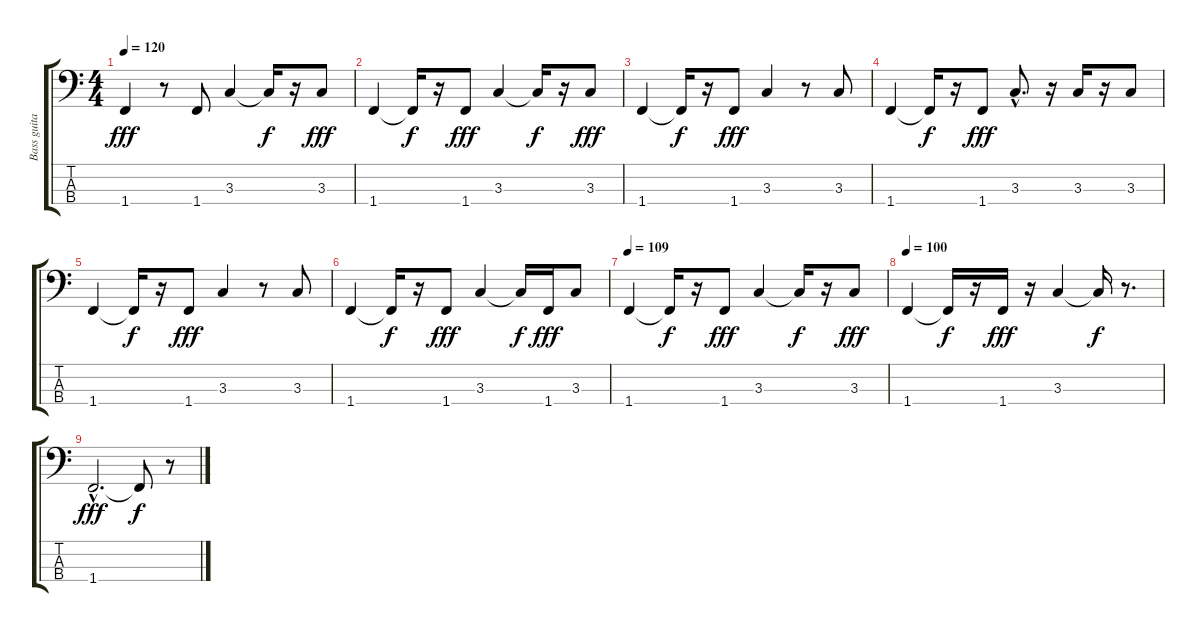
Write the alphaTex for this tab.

\track ("Bass guitar     " "Bass guita") {instrument electricbassfinger}
\staff {score tabs}
\tuning (G2 D2 A1 E1) {hide}
\ts (4 4)
\tempo 120
\clef f4
\ks c
1.4.4{dy fff} r.8 1.4.8 3.3.4 3.3{t}.16{dy f} r.16 3.3.8{dy fff} |
1.4.4 1.4{t}.16{dy f} r.16 1.4.8{dy fff} 3.3.4 3.3{t}.16{dy f} r.16 3.3.8{dy fff} |
1.4.4 1.4{t}.16{dy f} r.16 1.4.8{dy fff} 3.3.4 r.8 3.3.8 |
1.4.4 1.4{t}.16{dy f} r.16 1.4.8{dy fff} 3.3{hac}.8{d} r.16 3.3.16 r.16 3.3.8 |
1.4.4 1.4{t}.16{dy f} r.16 1.4.8{dy fff} 3.3.4 r.8 3.3.8 |
1.4.4 1.4{t}.16{dy f} r.16 1.4.8{dy fff} 3.3.4 3.3{t}.16{dy f} 1.4.16{dy fff} 3.3.8 |
\tempo 109
1.4.4 1.4{t}.16{dy f} r.16 1.4.8{dy fff} 3.3.4 3.3{t}.16{dy f} r.16 3.3.8{dy fff} |
\tempo 100
1.4.4 1.4{t}.16{dy f} r.16 1.4.16{dy fff} r.16 3.3.4 3.3{t}.16{dy f} r.8{d} |
1.4{hac}.2{d dy fff} 1.4{t}.8{dy f} r.8
